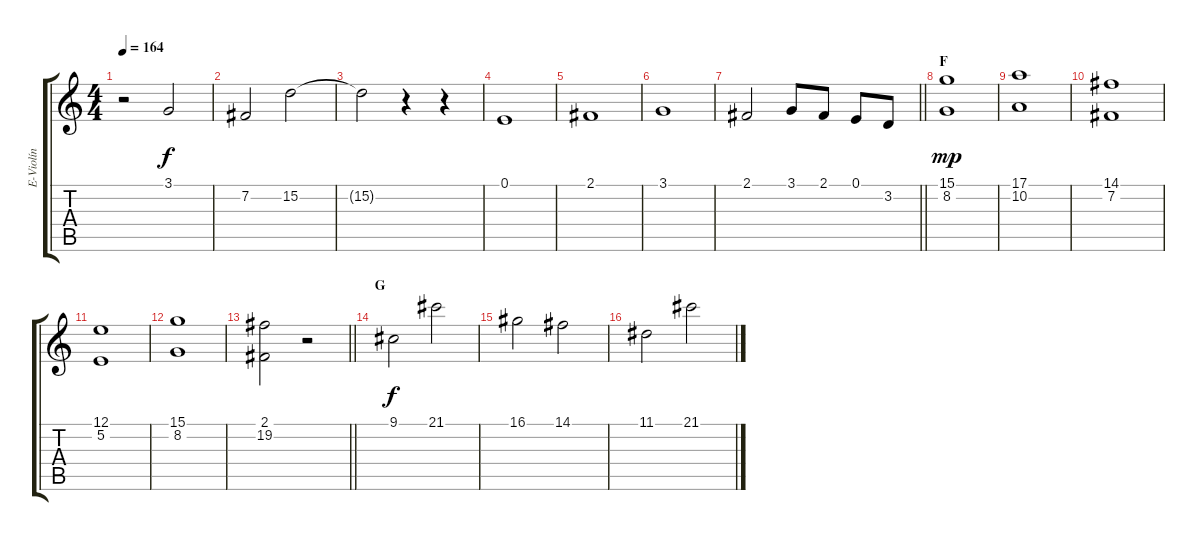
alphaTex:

\track ("E-Violín" "E-Violín") {instrument stringensemble1}
\staff {score tabs}
\tuning (E4 B3 G3 D3 A2 E2) {hide}
\ts (4 4)
\tempo 164
\clef g2
\ks c
r.2{dy f} 3.1.2 |
7.2.2 15.2.2 |
15.2{t}.2 r.4 r.4 |
0.1.1 |
2.1.1 |
3.1.1 |
\barLineRight lightlight
2.1.2 3.1.8 2.1.8 0.1.8 3.2.8 |
\section ("" "F")
(15.1 8.2).1{dy mp} |
(17.1 10.2).1 |
(14.1 7.2).1 |
(12.1 5.2).1 |
(15.1 8.2).1 |
\barLineRight lightlight
(2.1 19.2).2 r.2 |
\section ("" "G")
9.1.2{dy f} 21.1.2 |
16.1.2 14.1.2 |
11.1.2 21.1.2
